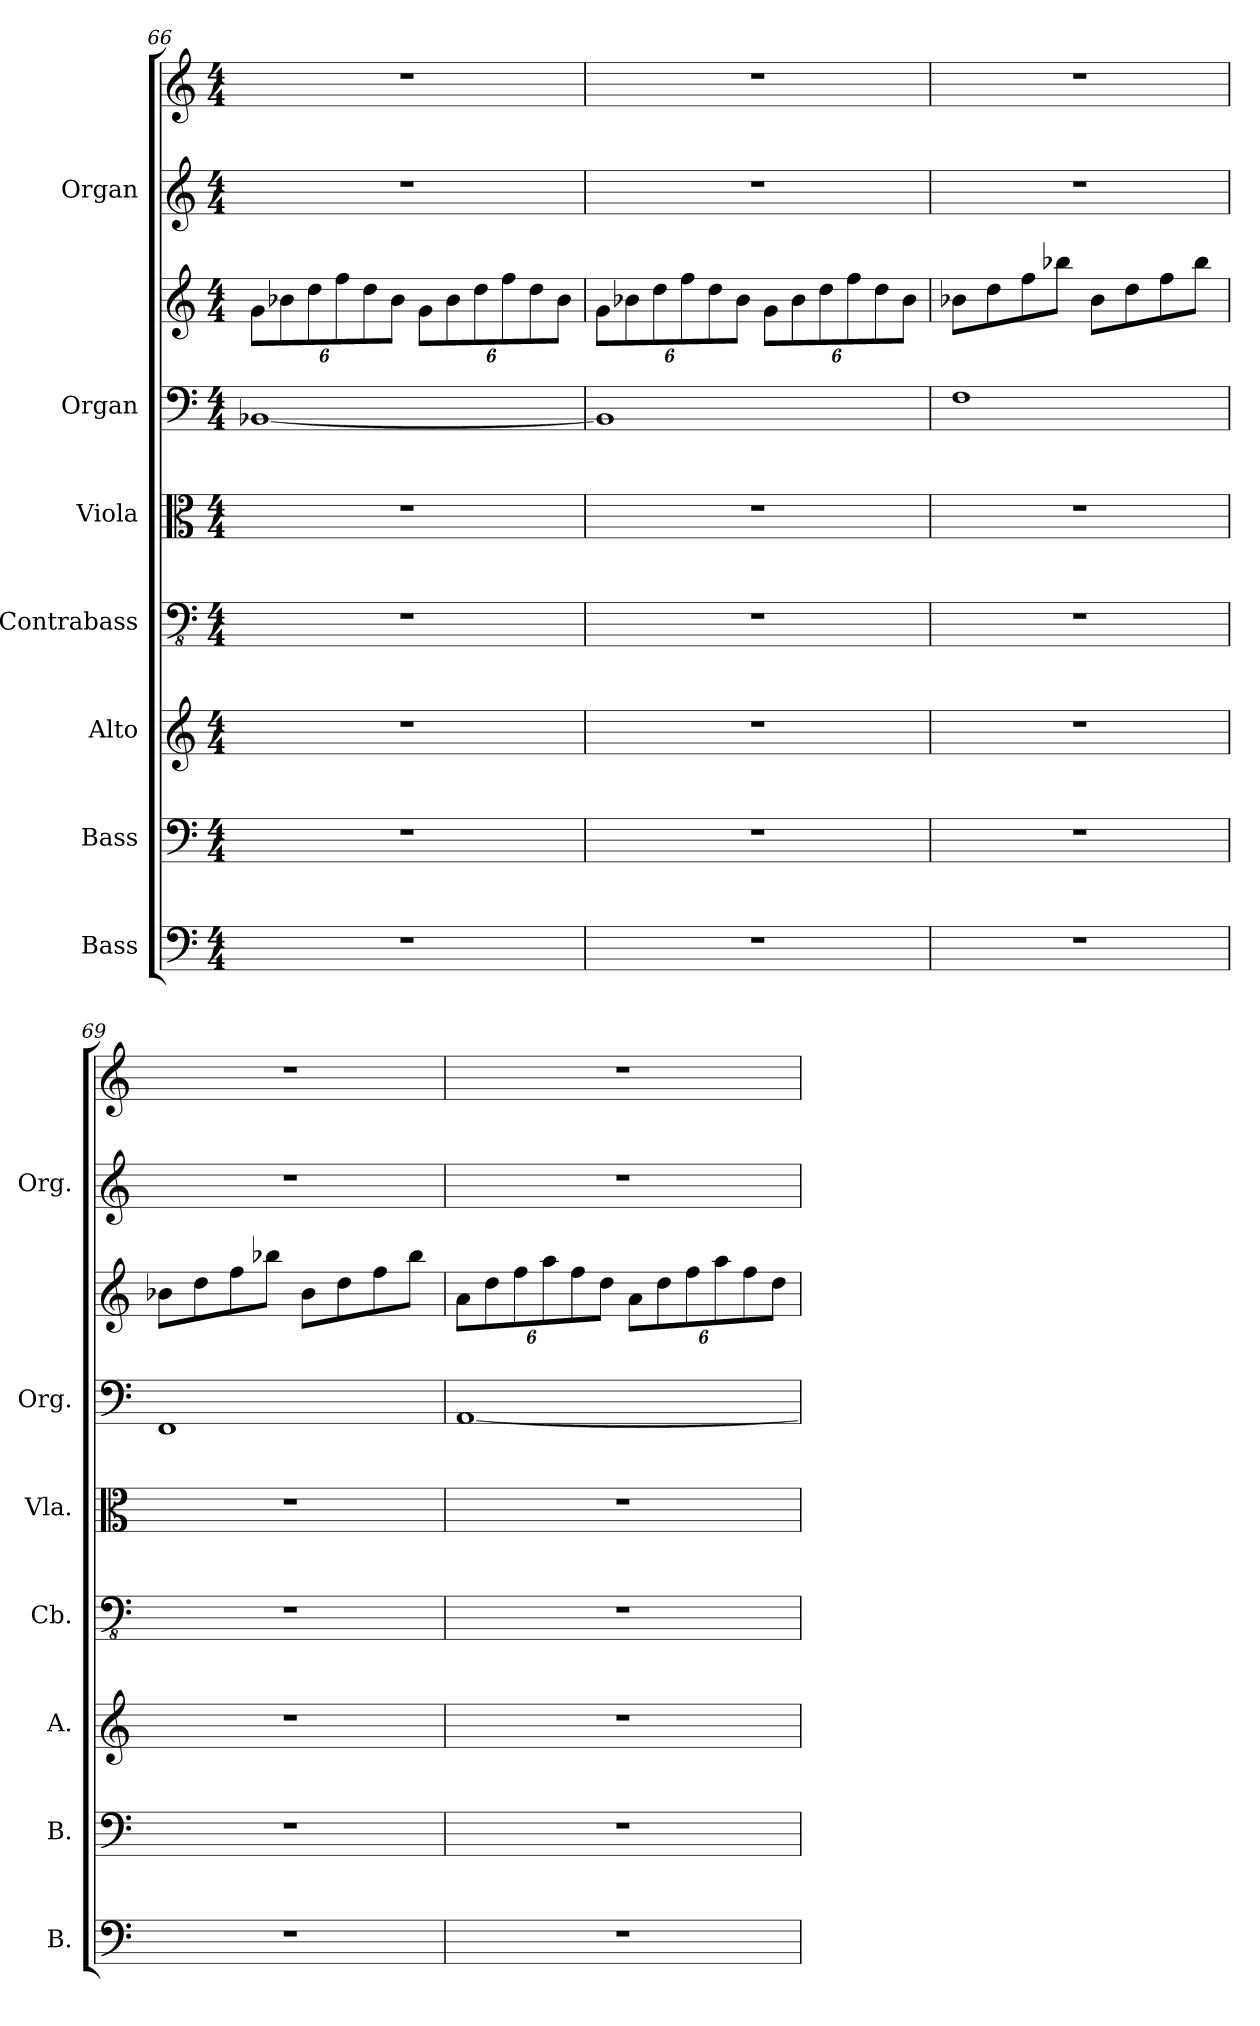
**kern	**kern	**kern	**kern	**kern	**kern	**kern	**kern	**kern
*part7	*part6	*part5	*part4	*part3	*part2	*part2	*part1	*part1
*staff9	*staff8	*staff7	*staff6	*staff5	*staff4	*staff3	*staff2	*staff1
*I"Bass	*I"Bass	*I"Alto	*I"Contrabass	*I"Viola	*I"Organ	*	*I"Organ	*
*I'B.	*I'B.	*I'A.	*I'Cb.	*I'Vla.	*I'Org.	*	*I'Org.	*
*clefF4	*clefF4	*clefG2	*clefFv4	*clefC3	*clefF4	*clefG2	*clefG2	*clefG2
*	*	*	*ITrd7c12	*	*	*	*	*
*k[]	*k[]	*k[]	*k[]	*k[]	*k[]	*k[]	*k[]	*k[]
*M4/4	*M4/4	*M4/4	*M4/4	*M4/4	*M4/4	*M4/4	*M4/4	*M4/4
*	*	*	*	*	*	*Xbrackettup	*	*
=66	=66	=66	=66	=66	=66	=66	=66	=66
1r	1r	1r	1r	1r	[1BB-X	12g\L	1r	1r
.	.	.	.	.	.	12b-X\	.	.
.	.	.	.	.	.	12dd\	.	.
.	.	.	.	.	.	12ff\	.	.
.	.	.	.	.	.	12dd\	.	.
.	.	.	.	.	.	12b-\J	.	.
.	.	.	.	.	.	12g\L	.	.
.	.	.	.	.	.	12b-\	.	.
.	.	.	.	.	.	12dd\	.	.
.	.	.	.	.	.	12ff\	.	.
.	.	.	.	.	.	12dd\	.	.
.	.	.	.	.	.	12b-\J	.	.
!!LO:PB:g=z
=67	=67	=67	=67	=67	=67	=67	=67	=67
1r	1r	1r	1r	1r	1BB-]	12g\L	1r	1r
.	.	.	.	.	.	12b-X\	.	.
.	.	.	.	.	.	12dd\	.	.
.	.	.	.	.	.	12ff\	.	.
.	.	.	.	.	.	12dd\	.	.
.	.	.	.	.	.	12b-\J	.	.
.	.	.	.	.	.	12g\L	.	.
.	.	.	.	.	.	12b-\	.	.
.	.	.	.	.	.	12dd\	.	.
.	.	.	.	.	.	12ff\	.	.
.	.	.	.	.	.	12dd\	.	.
.	.	.	.	.	.	12b-\J	.	.
=68	=68	=68	=68	=68	=68	=68	=68	=68
1r	1r	1r	1r	1r	1F	8b-X\L	1r	1r
.	.	.	.	.	.	8dd\	.	.
.	.	.	.	.	.	8ff\	.	.
.	.	.	.	.	.	8bb-X\J	.	.
.	.	.	.	.	.	8b-\L	.	.
.	.	.	.	.	.	8dd\	.	.
.	.	.	.	.	.	8ff\	.	.
.	.	.	.	.	.	8bb-\J	.	.
=69	=69	=69	=69	=69	=69	=69	=69	=69
1r	1r	1r	1r	1r	1FF	8b-X\L	1r	1r
.	.	.	.	.	.	8dd\	.	.
.	.	.	.	.	.	8ff\	.	.
.	.	.	.	.	.	8bb-X\J	.	.
.	.	.	.	.	.	8b-\L	.	.
.	.	.	.	.	.	8dd\	.	.
.	.	.	.	.	.	8ff\	.	.
.	.	.	.	.	.	8bb-\J	.	.
=70	=70	=70	=70	=70	=70	=70	=70	=70
1r	1r	1r	1r	1r	[1AA	12a\L	1r	1r
.	.	.	.	.	.	12dd\	.	.
.	.	.	.	.	.	12ff\	.	.
.	.	.	.	.	.	12aa\	.	.
.	.	.	.	.	.	12ff\	.	.
.	.	.	.	.	.	12dd\J	.	.
.	.	.	.	.	.	12a\L	.	.
.	.	.	.	.	.	12dd\	.	.
.	.	.	.	.	.	12ff\	.	.
.	.	.	.	.	.	12aa\	.	.
.	.	.	.	.	.	12ff\	.	.
.	.	.	.	.	.	12dd\J	.	.
=	=	=	=	=	=	=	=	=
*-	*-	*-	*-	*-	*-	*-	*-	*-
